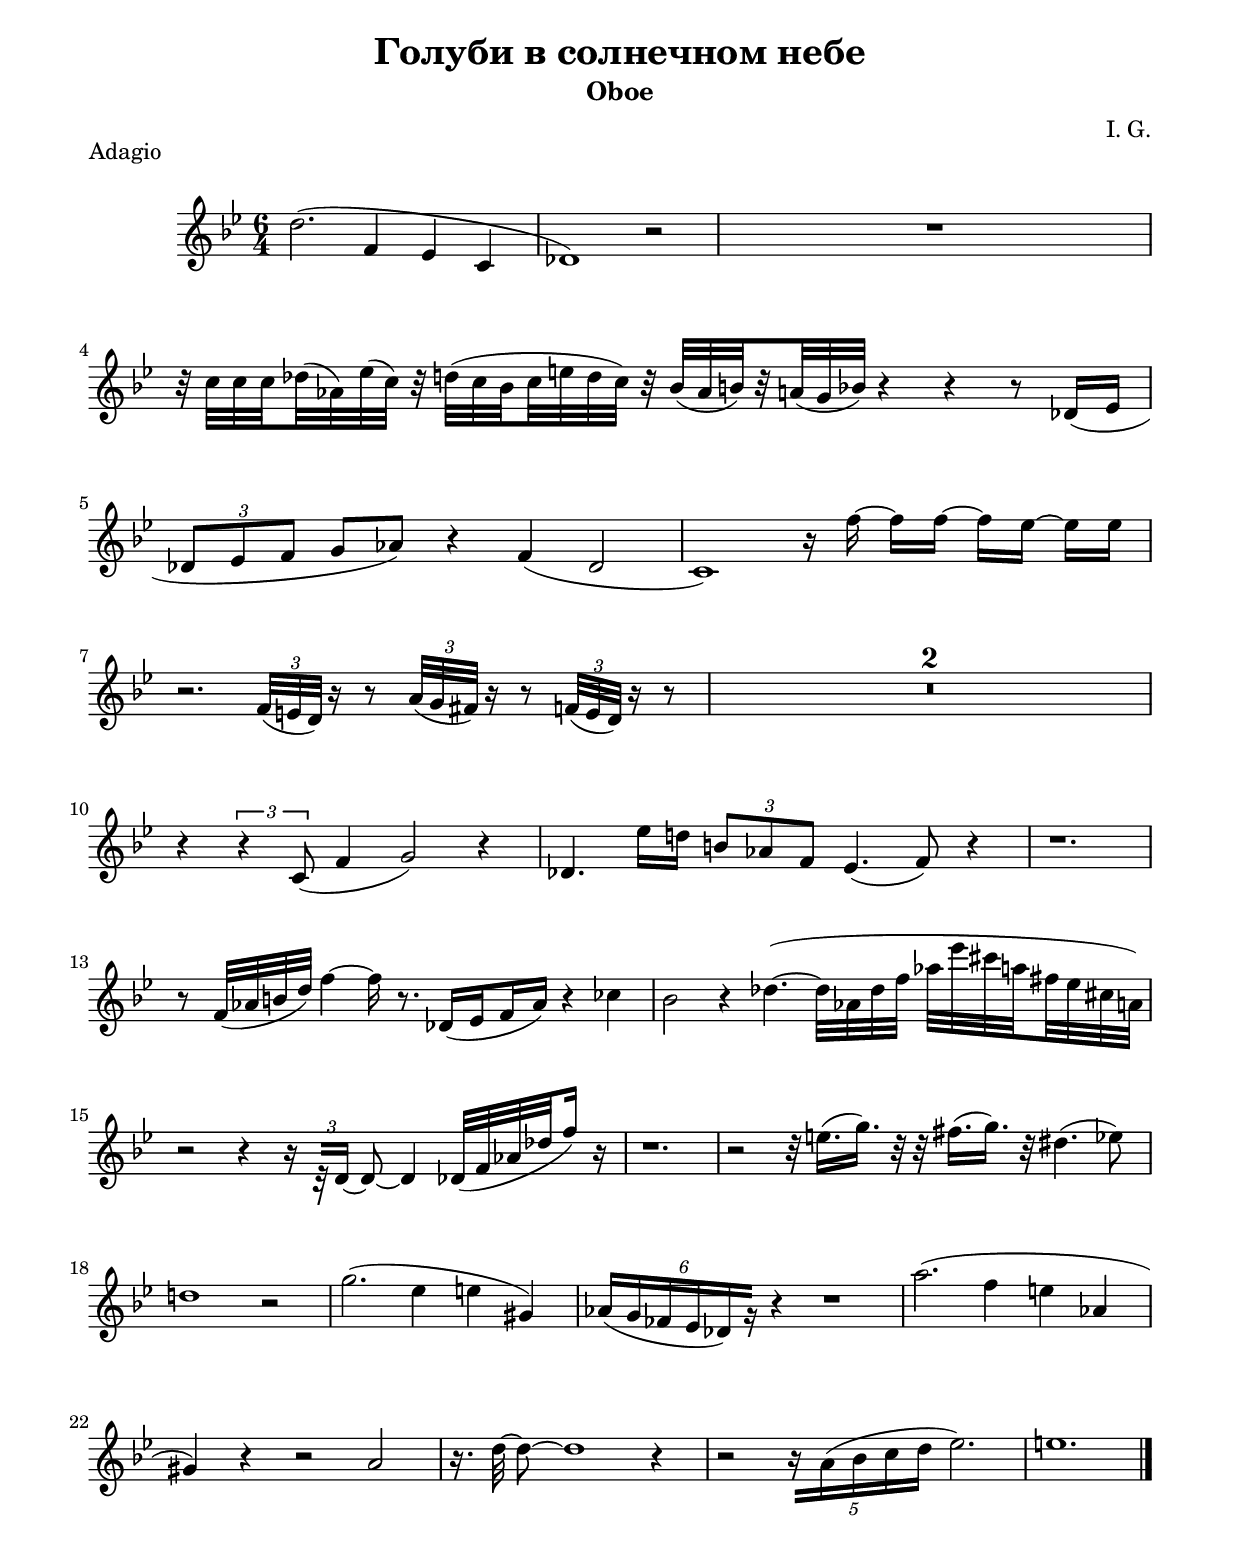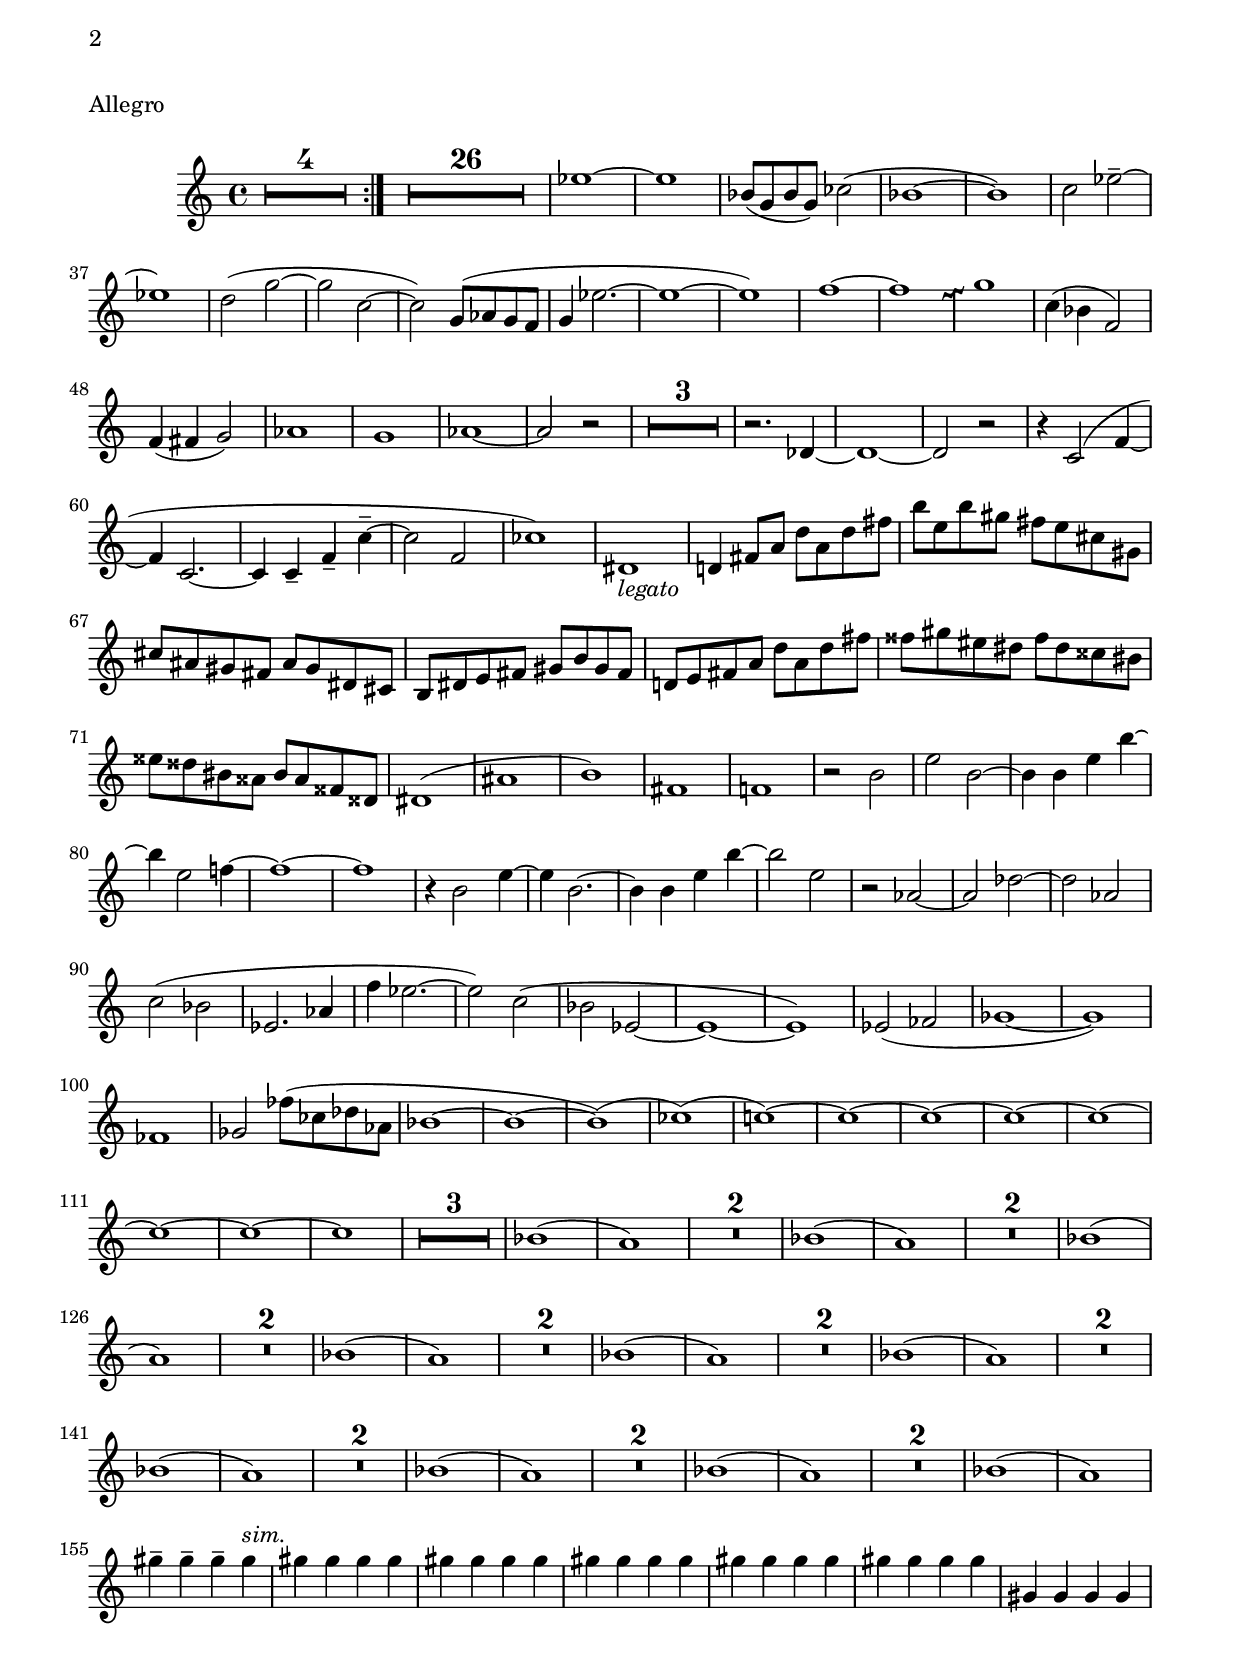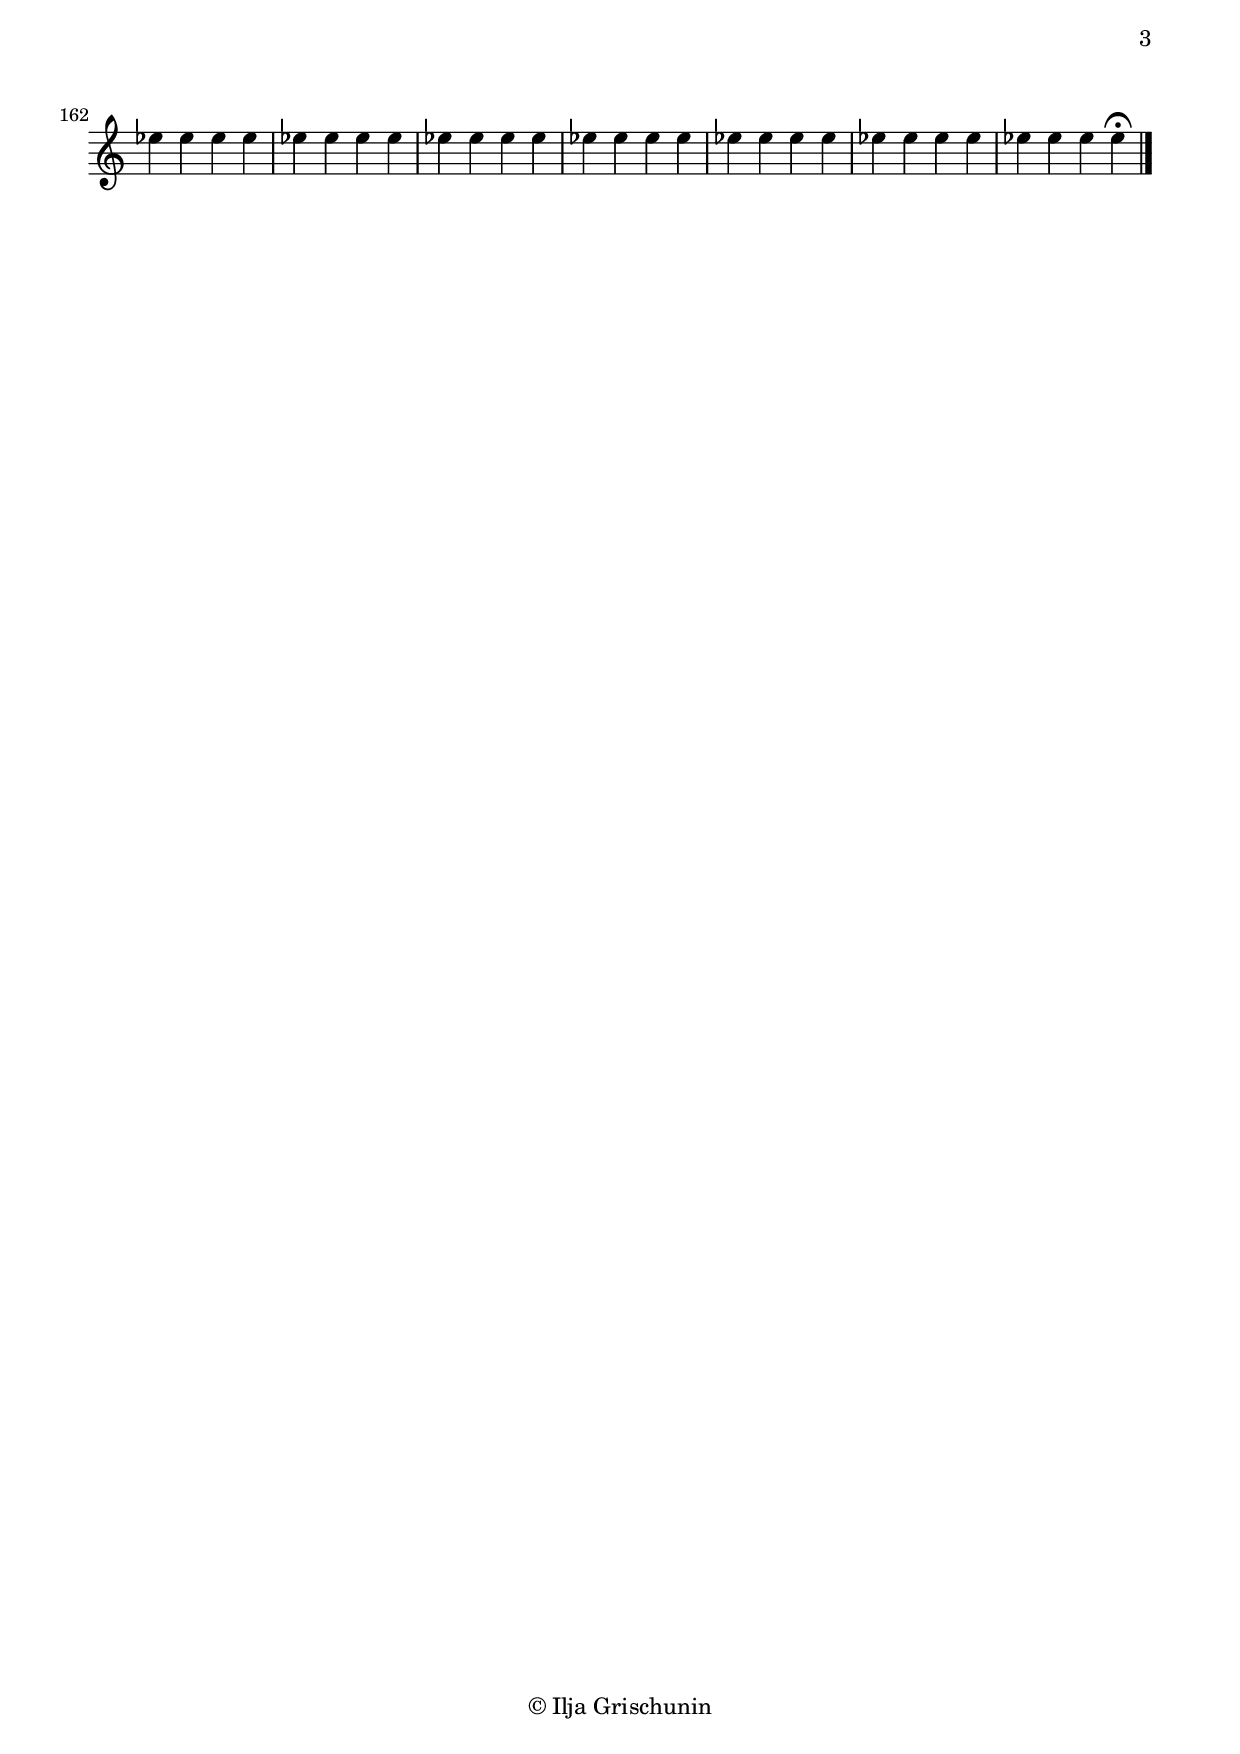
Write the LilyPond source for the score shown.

\version "2.18.0"

\language "deutsch"

\header {
  title = "Голуби в солнечном небе"
  subtitle = "Oboe"
  %meter = "Adagio"
  composer = "I. G."
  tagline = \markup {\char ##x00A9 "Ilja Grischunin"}
}

\paper {
  #(set-paper-size "a4")
  top-system-spacing #'basic-distance = #15
  top-markup-spacing #'basic-distance = #8
  score-markup-spacing #'basic-distance = #20
  markup-system-spacing #'basic-distance = #5
  score-system-spacing #'basic-distance = #20
  %system-system-spacing #'basic-distance = #14
  last-bottom-spacing #'basic-distance = #16
  left-margin = 15
  right-margin = 15
  %two-sided = ##t
  %inner-margin = 25
  %outer-margin = 15
  print-all-headers = ##t
}

\layout {
  \context {
    \Score
    %\remove "Bar_number_engraver"
  }
}
\version "2.19.15"
\language "deutsch"
oboeMusicErste = \relative {
  \time 6/4
  \key b \major
  \compressFullBarRests
  \override MultiMeasureRest #'expand-limit = #2
  \set Timing.beamExceptions = #'()
  \set Timing.baseMoment = #(ly:make-moment 1 4)
  \set Timing.beatStructure = #'(1 1 1 1 1 1)
  d''2.( f,4 es c des1) r2 R1.
  \set subdivideBeams = ##t
  \set baseMoment = #(ly:make-moment 1 8)
  \set beatStructure = #'(2 2 2 2)
  r32 c' c c des( as) es'( c) r d( c b c e d c)
  r b([ as h) r \set stemLeftBeamCount = #1 a( g b)] r4 r r8 des,16( es
  \times 2/3 {des8 es f} g8 as) r4 f( des2 c1) 
  r16 f'~ f[ f]~ f[ es]~ es[ es] r2. \times 2/3 {f,32( e d)} r16
  r8 \times 2/3 {a'32( g fis)} r16 r8 \times 2/3 {f32( e d)} r16 r8
  R1.*2 r4 \times 2/3 {r4 c8(} f4 g2) r4
  des4. es'16 d! \times 2/3 {h8 as f} es4.( f8) r4 r1.
  r8 f32( as h d) f4~ f16 r8. des,16( es f as) r4 ces
  b2 r4 des4.~( des32[ as des f] as es' cis a fis es cis a)
  r2 r4 r16 \times 2/3 {r32[ d,16]~} d8~ d4 des32( f as des f16) r r1.
  r2 r32 e16.( g) r32 r fis16.( g) r32 dis4.( es8) d!1 r2
  g2.( es4 e gis,) 
  \set subdivideBeams = ##f
  \times 4/6 {as16[( g fes es des) r]} r4 r1
  a''2.( f4 e as, gis) r r2 a r16. d32~\noBeam d8~ d1 r4
  r2 \times 4/5 {r16[ a( b c d]} es2.) e1.
  \bar "|."
}
oboeMusicZweite = \relative {
  \compressFullBarRests
  \override MultiMeasureRest #'expand-limit = #2
  %\once\override Score.RehearsalMark.extra-offset = #'(15 . 0)
  %\mark\markup { \text \small {Wiederholen viermal \italic { ad lib. } }}
  R1*4 \bar ":|." R1*26
  es''1~ es b8( g b g) ces2( b1~ b) c2 es--~ es1 d2( g~
  g c,~ c) g8( as g f g4 es'2.~ es1~ es) f~
  \override Glissando.style = #'trill
  \afterGrace f {\hideNotes d16\glissando \unHideNotes} g1
  c,4( b f2) f4( fis g2) as1 g as~ as2 r R1*3 r2. des,4~ des1~ des2 r
  r4 c2( f4~ f c2.~ c4 c-- f-- c'--~ c2 f, ces'1)
  dis,1-\markup {\italic legato} d!4 fis8 a d a d fis
  h e, h' gis fis e cis gis cis ais gis fis ais gis dis cis
  h dis e fis gis h gis fis d! e fis a d a d fis
  fisis gis eis dis fisis dis cisis his
  eisis disis his aisis his aisis fisis disis dis1( ais' h) fis f!
  r2 h e h~ h4 h e h'~ h e,2 f!4~ f1~ f
  r4 h,2 e4~ e h2.~ h4 h e h'~ h2 e, r as,~ as des~ des as
  c( b es,2. as4 f' es2.~ es2) c( b es,~ es1~ es) es2( fes ges1~ ges)
  fes ges2 fes'8( ces des as b1~ b~ b)( ces)( c!)~ c~ c~ c~ c~ c~ c~ c
  R1*3 b1( a) \repeat unfold 9 {R1*2 b1( a)}
  gis'4-- gis-- gis-- gis^\markup {\italic sim.}
  \repeat unfold 20 {gis4} gis, gis gis gis 
  \repeat unfold 27 {es'} es\fermata
  \bar "|."
}
oboeDynamicZweite = {
  s1*4
}

%\include "../dynamic.ly"
\score {
  \new Staff
  <<
    \oboeMusicErste
    %\new Dynamics \dynamic
  >>
  \header {
  	title = ##f
  	subtitle = ##f
  	meter = "Adagio"
  	composer = ##f
  }
}
\pageBreak
\score {
  \new Staff
  <<
    \oboeMusicZweite
    \oboeDynamicZweite
  >>
  \header {
  	title = ##f
  	subtitle = ##f
  	meter = "Allegro"
  	composer = ##f
  }
}
